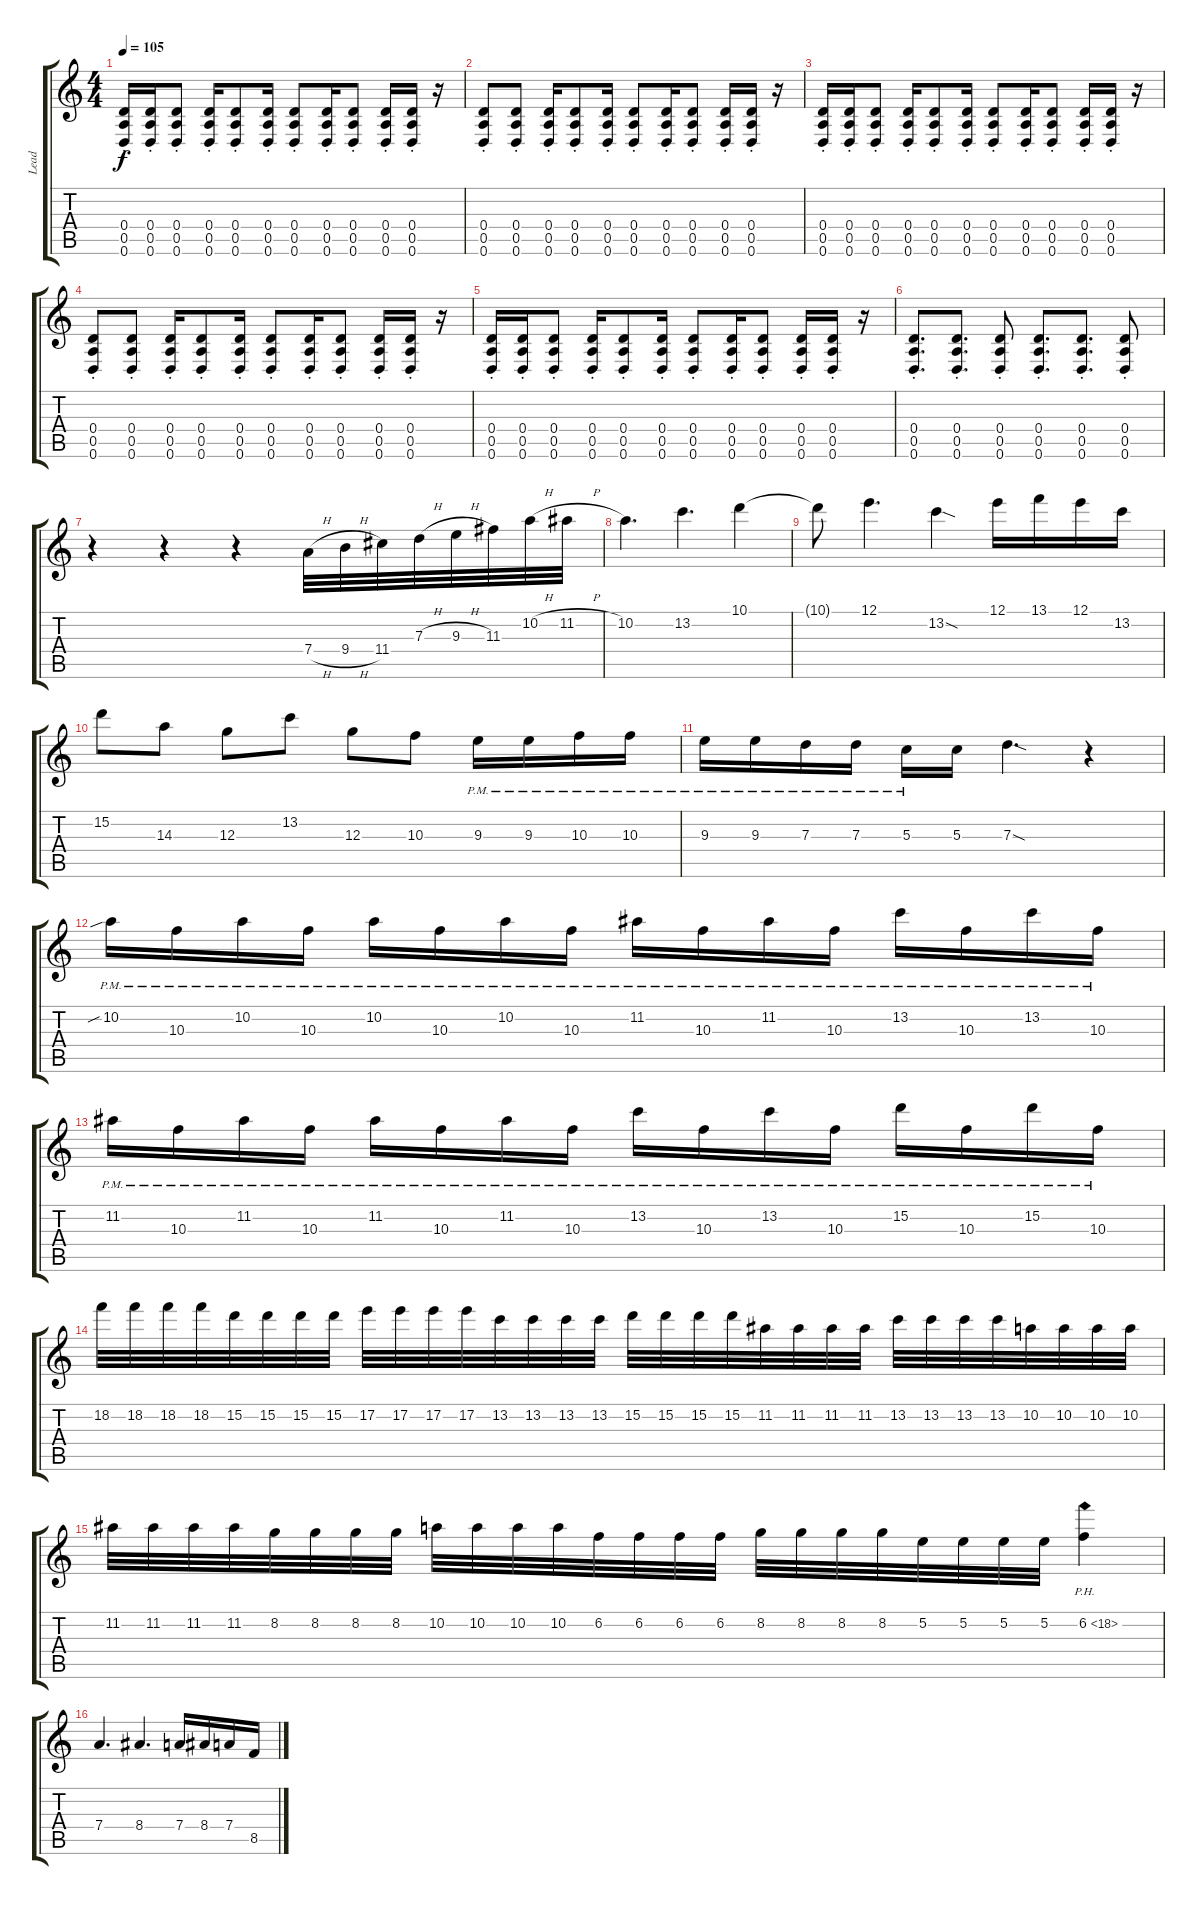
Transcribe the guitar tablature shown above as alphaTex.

\track ("Lead" "Lead") {instrument overdrivenguitar}
\staff {score tabs}
\tuning (E4 B3 G3 D3 A2 D2) {hide}
\ts (4 4)
\tempo 105
\clef g2
\ks c
(0.4{st} 0.5{st} 0.6{st}).16{dy f} (0.4{st} 0.5{st} 0.6{st}).16 (0.4{st} 0.5{st} 0.6{st}).8 (0.4{st} 0.5{st} 0.6{st}).16 (0.4{st} 0.5{st} 0.6{st}).8 (0.4{st} 0.5{st} 0.6{st}).16 (0.4{st} 0.5{st} 0.6{st}).8 (0.4{st} 0.5{st} 0.6{st}).16 (0.4{st} 0.5{st} 0.6{st}).8 (0.4{st} 0.5{st} 0.6{st}).16 (0.4{st} 0.5{st} 0.6{st}).16 r.16 |
(0.4{st} 0.5{st} 0.6{st}).8 (0.4{st} 0.5{st} 0.6{st}).8 (0.4{st} 0.5{st} 0.6{st}).16 (0.4{st} 0.5{st} 0.6{st}).8 (0.4{st} 0.5{st} 0.6{st}).16 (0.4{st} 0.5{st} 0.6{st}).8 (0.4{st} 0.5{st} 0.6{st}).16 (0.4{st} 0.5{st} 0.6{st}).8 (0.4{st} 0.5{st} 0.6{st}).16 (0.4{st} 0.5{st} 0.6{st}).16 r.16 |
(0.4{st} 0.5{st} 0.6{st}).16 (0.4{st} 0.5{st} 0.6{st}).16 (0.4{st} 0.5{st} 0.6{st}).8 (0.4{st} 0.5{st} 0.6{st}).16 (0.4{st} 0.5{st} 0.6{st}).8 (0.4{st} 0.5{st} 0.6{st}).16 (0.4{st} 0.5{st} 0.6{st}).8 (0.4{st} 0.5{st} 0.6{st}).16 (0.4{st} 0.5{st} 0.6{st}).8 (0.4{st} 0.5{st} 0.6{st}).16 (0.4{st} 0.5{st} 0.6{st}).16 r.16 |
(0.4{st} 0.5{st} 0.6{st}).8 (0.4{st} 0.5{st} 0.6{st}).8 (0.4{st} 0.5{st} 0.6{st}).16 (0.4{st} 0.5{st} 0.6{st}).8 (0.4{st} 0.5{st} 0.6{st}).16 (0.4{st} 0.5{st} 0.6{st}).8 (0.4{st} 0.5{st} 0.6{st}).16 (0.4{st} 0.5{st} 0.6{st}).8 (0.4{st} 0.5{st} 0.6{st}).16 (0.4{st} 0.5{st} 0.6{st}).16 r.16 |
(0.4{st} 0.5{st} 0.6{st}).16 (0.4{st} 0.5{st} 0.6{st}).16 (0.4{st} 0.5{st} 0.6{st}).8 (0.4{st} 0.5{st} 0.6{st}).16 (0.4{st} 0.5{st} 0.6{st}).8 (0.4{st} 0.5{st} 0.6{st}).16 (0.4{st} 0.5{st} 0.6{st}).8 (0.4{st} 0.5{st} 0.6{st}).16 (0.4{st} 0.5{st} 0.6{st}).8 (0.4{st} 0.5{st} 0.6{st}).16 (0.4{st} 0.5{st} 0.6{st}).16 r.16 |
(0.4{st} 0.5{st} 0.6{st}).8{d} (0.4{st} 0.5{st} 0.6{st}).8{d} (0.4{st} 0.5{st} 0.6{st}).8 (0.4{st} 0.5{st} 0.6{st}).8{d} (0.4{st} 0.5{st} 0.6{st}).8{d} (0.4{st} 0.5{st} 0.6{st}).8 |
r.4 r.4 r.4 7.4{h}.32 9.4{h}.32 11.4.32 7.3{h}.32 9.3{h}.32 11.3.32 10.2{h}.32 11.2{h}.32 |
10.2.4{d} 13.2.4{d} 10.1.4 |
10.1{t}.8 12.1.4{d} 13.2{sod}.4 12.1.16 13.1.16 12.1.16 13.2.16 |
15.2.8 14.3.8 12.3.8 13.2.8 12.3.8 10.3.8 9.3{pm}.16 9.3{pm}.16 10.3{pm}.16 10.3{pm}.16 |
9.3{pm}.16 9.3{pm}.16 7.3{pm}.16 7.3{pm}.16 5.3{pm}.16 5.3.16 7.3{sod}.4{d} r.4 |
10.2{sib pm}.16 10.3{pm}.16 10.2{pm}.16 10.3{pm}.16 10.2{pm}.16 10.3{pm}.16 10.2{pm}.16 10.3{pm}.16 11.2{pm}.16 10.3{pm}.16 11.2{pm}.16 10.3{pm}.16 13.2{pm}.16 10.3{pm}.16 13.2{pm}.16 10.3{pm}.16 |
11.2{pm}.16 10.3{pm}.16 11.2{pm}.16 10.3{pm}.16 11.2{pm}.16 10.3{pm}.16 11.2{pm}.16 10.3{pm}.16 13.2{pm}.16 10.3{pm}.16 13.2{pm}.16 10.3{pm}.16 15.2{pm}.16 10.3{pm}.16 15.2{pm}.16 10.3{pm}.16 |
18.2.32 18.2.32 18.2.32 18.2.32 15.2.32 15.2.32 15.2.32 15.2.32 17.2.32 17.2.32 17.2.32 17.2.32 13.2.32 13.2.32 13.2.32 13.2.32 15.2.32 15.2.32 15.2.32 15.2.32 11.2.32 11.2.32 11.2.32 11.2.32 13.2.32 13.2.32 13.2.32 13.2.32 10.2.32 10.2.32 10.2.32 10.2.32 |
11.2.32 11.2.32 11.2.32 11.2.32 8.2.32 8.2.32 8.2.32 8.2.32 10.2.32 10.2.32 10.2.32 10.2.32 6.2.32 6.2.32 6.2.32 6.2.32 8.2.32 8.2.32 8.2.32 8.2.32 5.2.32 5.2.32 5.2.32 5.2.32 6.2{ph 12}.4 |
7.4.4{d} 8.4.4{d} 7.4.16 8.4.16 7.4.16 8.5.16
